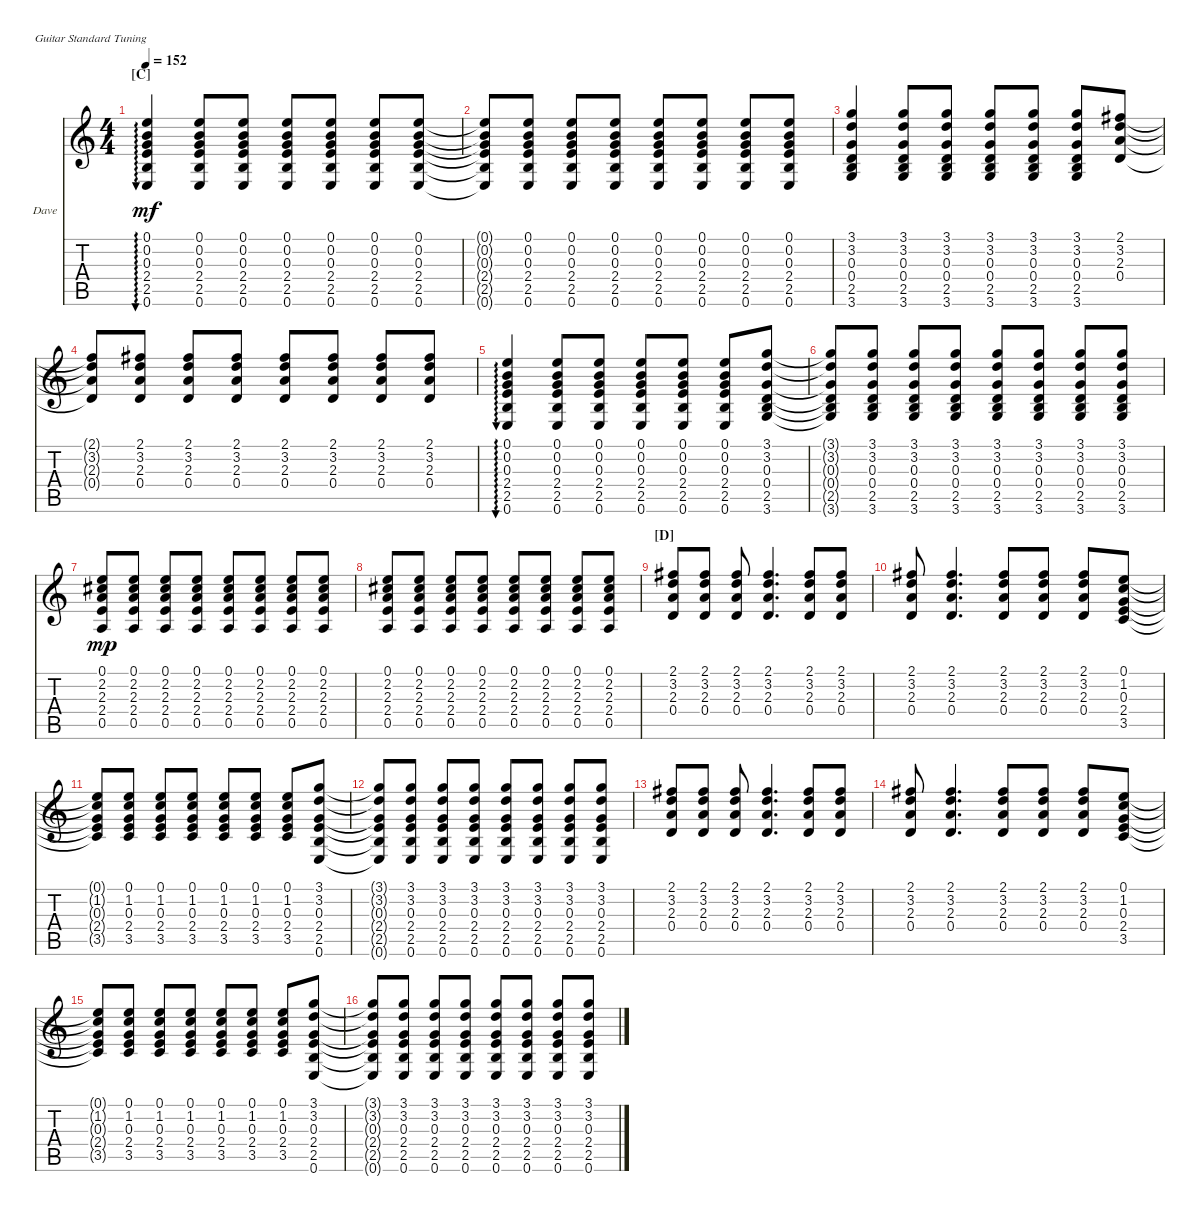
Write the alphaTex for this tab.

\defaultSystemsLayout 4
\bracketExtendMode nobrackets
\firstSystemTrackNameOrientation horizontal
\otherSystemsTrackNameOrientation horizontal
\track ("Guitar 1 (Dave Grohl)" "Dave") {instrument distortionguitar}
\staff {score tabs}
\tuning (E4 B3 G3 D3 A2 E2)
\ts (4 4)
\section ("C" "")
\tempo 152
\clef g2
\scale
0.333333
\ks c
(0.6 2.5 2.4 0.3 0.2 0.1).4{au 0 dy mf} (0.6 2.5 2.4 0.3 0.2 0.1).8 (0.6 2.5 2.4 0.3 0.2 0.1).8 (0.6 2.5 2.4 0.3 0.2 0.1).8 (0.6 2.5 2.4 0.3 0.2 0.1).8 (0.6 2.5 2.4 0.3 0.2 0.1).8 (0.6 2.5 2.4 0.3 0.2 0.1).8 |
\scale
0.333333 (0.6{t} 2.5{t} 2.4{t} 0.3{t} 0.2{t} 0.1{t}).8 (0.6 2.5 2.4 0.3 0.2 0.1).8 (0.6 2.5 2.4 0.3 0.2 0.1).8 (0.6 2.5 2.4 0.3 0.2 0.1).8 (0.6 2.5 2.4 0.3 0.2 0.1).8 (0.6 2.5 2.4 0.3 0.2 0.1).8 (0.6 2.5 2.4 0.3 0.2 0.1).8 (0.6 2.5 2.4 0.3 0.2 0.1).8 |
\scale
0.333333 (3.6 2.5 0.3 3.2 3.1 0.4).4 (3.6 2.5 0.3 3.2 3.1 0.4).8 (3.6 2.5 0.3 3.2 3.1 0.4).8 (3.6 2.5 0.3 3.2 3.1 0.4).8 (3.6 2.5 0.3 3.2 3.1 0.4).8 (3.6 2.5 0.3 3.2 3.1 0.4).8 (2.1 3.2 2.3 0.4).8 |
\scale
0.333333 (2.1{t} 3.2{t} 2.3{t} 0.4{t}).8 (2.1 3.2 2.3 0.4).8 (2.1 3.2 2.3 0.4).8 (2.1 3.2 2.3 0.4).8 (2.1 3.2 2.3 0.4).8 (2.1 3.2 2.3 0.4).8 (2.1 3.2 2.3 0.4).8 (2.1 3.2 2.3 0.4).8 |
\scale
0.333333 (0.6 2.5 2.4 0.3 0.2 0.1).4{au 0} (0.6 2.5 2.4 0.3 0.2 0.1).8 (0.6 2.5 2.4 0.3 0.2 0.1).8 (0.6 2.5 2.4 0.3 0.2 0.1).8 (0.6 2.5 2.4 0.3 0.2 0.1).8 (0.6 2.5 2.4 0.3 0.2 0.1).8 (3.6 2.5 0.3 3.2 3.1 0.4).8 |
\scale
0.333333 (3.6{t} 2.5{t} 0.3{t} 3.2{t} 3.1{t} 0.4{t}).8 (3.6 2.5 0.3 3.2 3.1 0.4).8 (3.6 2.5 0.3 3.2 3.1 0.4).8 (3.6 2.5 0.3 3.2 3.1 0.4).8 (3.6 2.5 0.3 3.2 3.1 0.4).8 (3.6 2.5 0.3 3.2 3.1 0.4).8 (3.6 2.5 0.3 3.2 3.1 0.4).8 (3.6 2.5 0.3 3.2 3.1 0.4).8 |
\scale
0.333333 (2.3 0.5 2.4 2.2 0.1).8{dy mp} (2.3 0.5 2.4 2.2 0.1).8 (2.3 0.5 2.4 2.2 0.1).8 (2.3 0.5 2.4 2.2 0.1).8 (2.3 0.5 2.4 2.2 0.1).8 (2.3 0.5 2.4 2.2 0.1).8 (2.3 0.5 2.4 2.2 0.1).8 (2.3 0.5 2.4 2.2 0.1).8 |
\scale
0.333333 (2.3 0.5 2.4 2.2 0.1).8 (2.3 0.5 2.4 2.2 0.1).8 (2.3 0.5 2.4 2.2 0.1).8 (2.3 0.5 2.4 2.2 0.1).8 (2.3 0.5 2.4 2.2 0.1).8 (2.3 0.5 2.4 2.2 0.1).8 (2.3 0.5 2.4 2.2 0.1).8 (2.3 0.5 2.4 2.2 0.1).8 |
\section ("D" "")
\scale
0.333333 (2.1 3.2 2.3 0.4).8 (2.1 3.2 2.3 0.4).8 (2.1 3.2 2.3 0.4).8 (2.1 3.2 2.3 0.4).4{d} (2.1 3.2 2.3 0.4).8 (2.1 3.2 2.3 0.4).8 |
\scale
0.333333 (2.1 3.2 2.3 0.4).8 (2.1 3.2 2.3 0.4).4{d} (2.1 3.2 2.3 0.4).8 (2.1 3.2 2.3 0.4).8 (2.1 3.2 2.3 0.4).8 (3.5 2.4 0.3 1.2 0.1).8 |
\scale
0.333333 (3.5{t} 2.4{t} 0.3{t} 1.2{t} 0.1{t}).8 (3.5 2.4 0.3 1.2 0.1).8 (3.5 2.4 0.3 1.2 0.1).8 (3.5 2.4 0.3 1.2 0.1).8 (3.5 2.4 0.3 1.2 0.1).8 (3.5 2.4 0.3 1.2 0.1).8 (3.5 2.4 0.3 1.2 0.1).8 (0.6 2.5 2.4 0.3 3.2 3.1).8 |
\scale
0.333333 (0.6{t} 2.5{t} 2.4{t} 0.3{t} 3.2{t} 3.1{t}).8 (0.6 2.5 2.4 0.3 3.2 3.1).8 (0.6 2.5 2.4 0.3 3.2 3.1).8 (0.6 2.5 2.4 0.3 3.2 3.1).8 (0.6 2.5 2.4 0.3 3.2 3.1).8 (0.6 2.5 2.4 0.3 3.2 3.1).8 (0.6 2.5 2.4 0.3 3.2 3.1).8 (0.6 2.5 2.4 0.3 3.2 3.1).8 |
\scale
0.333333 (2.1 3.2 2.3 0.4).8 (2.1 3.2 2.3 0.4).8 (2.1 3.2 2.3 0.4).8 (2.1 3.2 2.3 0.4).4{d} (2.1 3.2 2.3 0.4).8 (2.1 3.2 2.3 0.4).8 |
\scale
0.333333 (2.1 3.2 2.3 0.4).8 (2.1 3.2 2.3 0.4).4{d} (2.1 3.2 2.3 0.4).8 (2.1 3.2 2.3 0.4).8 (2.1 3.2 2.3 0.4).8 (3.5 2.4 0.3 1.2 0.1).8 |
\scale
0.333333 (3.5{t} 2.4{t} 0.3{t} 1.2{t} 0.1{t}).8 (3.5 2.4 0.3 1.2 0.1).8 (3.5 2.4 0.3 1.2 0.1).8 (3.5 2.4 0.3 1.2 0.1).8 (3.5 2.4 0.3 1.2 0.1).8 (3.5 2.4 0.3 1.2 0.1).8 (3.5 2.4 0.3 1.2 0.1).8 (0.6 2.5 2.4 0.3 3.2 3.1).8 |
\scale
0.333333 (0.6{t} 2.5{t} 2.4{t} 0.3{t} 3.2{t} 3.1{t}).8 (0.6 2.5 2.4 0.3 3.2 3.1).8 (0.6 2.5 2.4 0.3 3.2 3.1).8 (0.6 2.5 2.4 0.3 3.2 3.1).8 (0.6 2.5 2.4 0.3 3.2 3.1).8 (0.6 2.5 2.4 0.3 3.2 3.1).8 (0.6 2.5 2.4 0.3 3.2 3.1).8 (0.6 2.5 2.4 0.3 3.2 3.1).8
